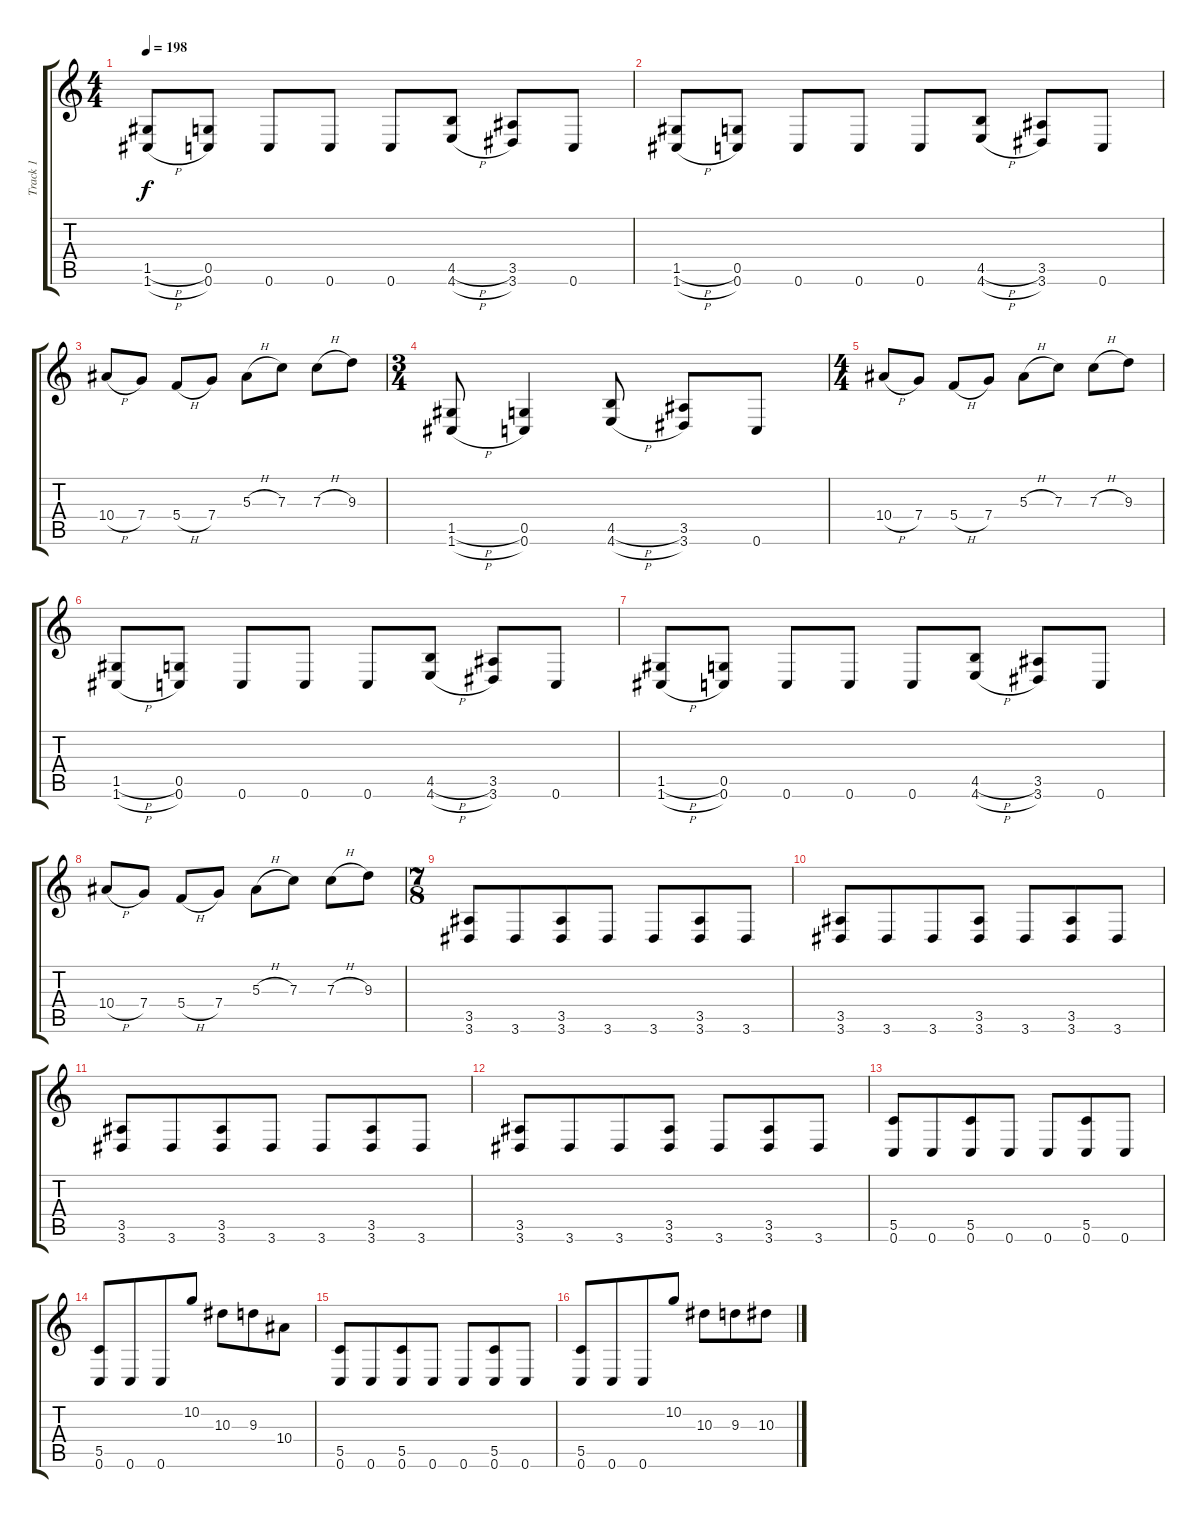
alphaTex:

\track ("Track 1" "Track 1") {instrument overdrivenguitar}
\staff {score tabs}
\tuning (D4 A3 F3 C3 G2 C2) {hide}
\ts (4 4)
\tempo 198
\clef g2
\ks c
(1.5{h} 1.6{h}).8{dy f} (0.5 0.6).8 0.6.8 0.6.8 0.6.8 (4.5{h} 4.6{h}).8 (3.5 3.6).8 0.6.8 |
(1.5{h} 1.6{h}).8 (0.5 0.6).8 0.6.8 0.6.8 0.6.8 (4.5{h} 4.6{h}).8 (3.5 3.6).8 0.6.8 |
10.4{h}.8 7.4.8 5.4{h}.8 7.4.8 5.3{h}.8 7.3.8 7.3{h}.8 9.3.8 |
\ts (3 4)
(1.5{h} 1.6{h}).8 (0.5 0.6).4 (4.5{h} 4.6{h}).8 (3.5 3.6).8 0.6.8 |
\ts (4 4)
10.4{h}.8 7.4.8 5.4{h}.8 7.4.8 5.3{h}.8 7.3.8 7.3{h}.8 9.3.8 |
(1.5{h} 1.6{h}).8 (0.5 0.6).8 0.6.8 0.6.8 0.6.8 (4.5{h} 4.6{h}).8 (3.5 3.6).8 0.6.8 |
(1.5{h} 1.6{h}).8 (0.5 0.6).8 0.6.8 0.6.8 0.6.8 (4.5{h} 4.6{h}).8 (3.5 3.6).8 0.6.8 |
10.4{h}.8 7.4.8 5.4{h}.8 7.4.8 5.3{h}.8 7.3.8 7.3{h}.8 9.3.8 |
\ts (7 8)
(3.5 3.6).8 3.6.8 (3.5 3.6).8 3.6.8 3.6.8 (3.5 3.6).8 3.6.8 |
(3.5 3.6).8 3.6.8 3.6.8 (3.5 3.6).8 3.6.8 (3.5 3.6).8 3.6.8 |
(3.5 3.6).8 3.6.8 (3.5 3.6).8 3.6.8 3.6.8 (3.5 3.6).8 3.6.8 |
(3.5 3.6).8 3.6.8 3.6.8 (3.5 3.6).8 3.6.8 (3.5 3.6).8 3.6.8 |
(5.5 0.6).8 0.6.8 (5.5 0.6).8 0.6.8 0.6.8 (5.5 0.6).8 0.6.8 |
(5.5 0.6).8 0.6.8 0.6.8 10.2.8 10.3.8 9.3.8 10.4.8 |
(5.5 0.6).8 0.6.8 (5.5 0.6).8 0.6.8 0.6.8 (5.5 0.6).8 0.6.8 |
(5.5 0.6).8 0.6.8 0.6.8 10.2.8 10.3.8 9.3.8 10.3.8
